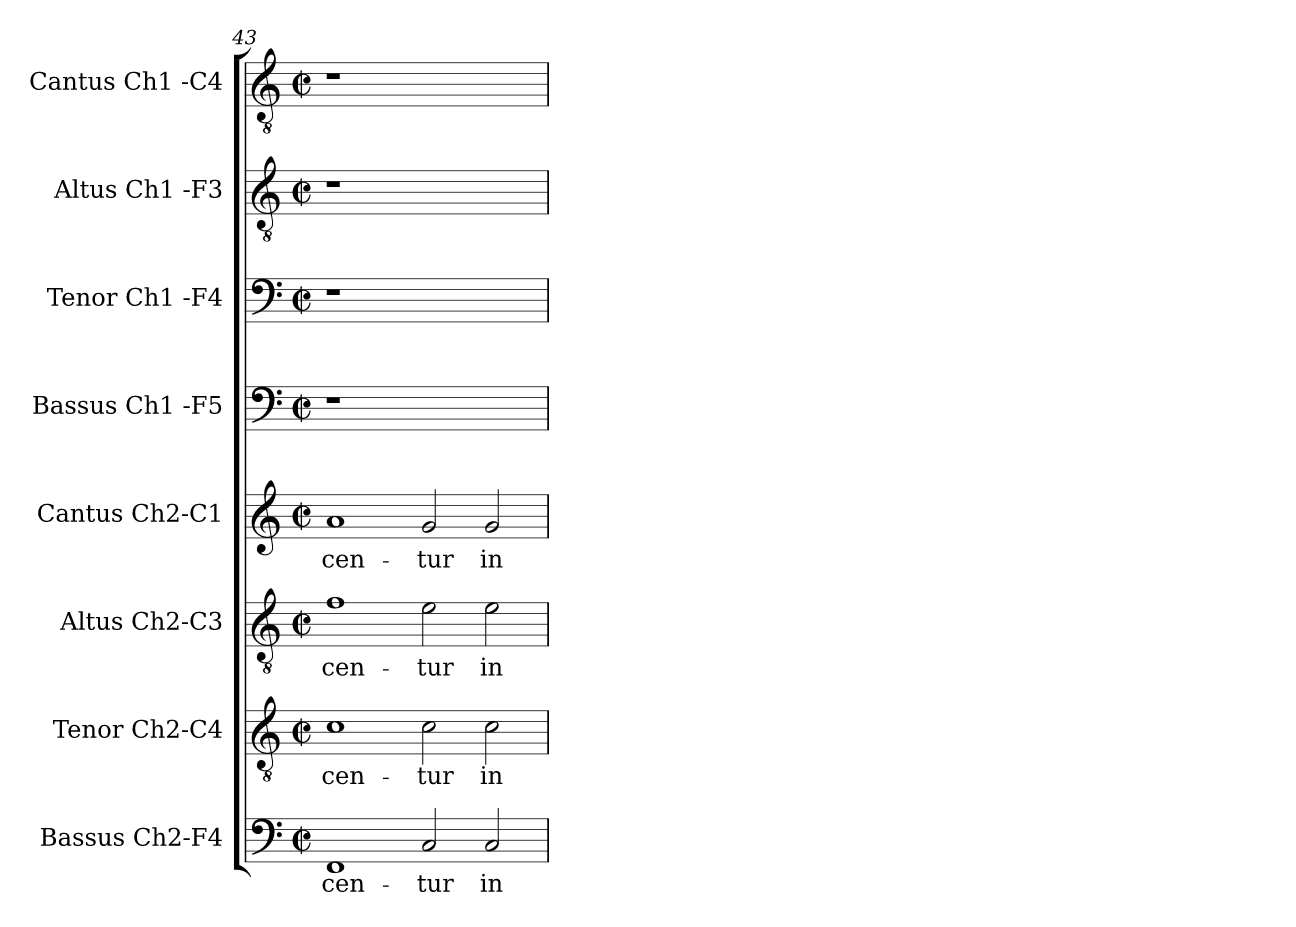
**kern	**text	**kern	**text	**kern	**text	**kern	**text	**kern	**kern	**kern	**kern
*part8	*part8	*part7	*part7	*part6	*part6	*part5	*part5	*part4	*part3	*part2	*part1
*staff8	*staff8	*staff7	*staff7	*staff6	*staff6	*staff5	*staff5	*staff4	*staff3	*staff2	*staff1
*I"Bassus Ch2-F4	*	*I"Tenor Ch2-C4	*	*I"Altus Ch2-C3	*	*I"Cantus Ch2-C1	*	*I"Bassus Ch1 -F5	*I"Tenor Ch1 -F4	*I"Altus Ch1 -F3	*I"Cantus Ch1 -C4
*I'B2	*	*I'T2	*	*I'A2	*	*I'C2	*	*I'B1	*I'T1	*I'A1	*I'C1
*clefF4	*	*clefGv2	*	*clefGv2	*	*clefG2	*	*clefF4	*clefF4	*clefGv2	*clefGv2
*k[]	*	*k[]	*	*k[]	*	*k[]	*	*k[]	*k[]	*k[]	*k[]
*M2/2	*	*M2/2	*	*M2/2	*	*M2/2	*	*M2/2	*M2/2	*M2/2	*M2/2
*met(c|)	*	*met(c|)	*	*met(c|)	*	*met(c|)	*	*met(c|)	*met(c|)	*met(c|)	*met(c|)
=43	=43	=43	=43	=43	=43	=43	=43	=43	=43	=43	=43
!	!LO:LY:b	!	!LO:LY:b	!	!LO:LY:b	!	!LO:LY:b	!	!	!	!
1FF	-cen-	1c	-cen-	1f	-cen-	1a	-cen-	1r	1r	1r	1r
!	!LO:LY:b	!	!LO:LY:b	!	!LO:LY:b	!	!LO:LY:b	!	!	!	!
2C/	-tur	2c\	-tur	2e\	-tur	2g/	-tur	1ryy	1ryy	1ryy	1ryy
!	!LO:LY:b	!	!LO:LY:b	!	!LO:LY:b	!	!LO:LY:b	!	!	!	!
2C/	in	2c\	in	2e\	in	2g/	in	.	.	.	.
=	=	=	=	=	=	=	=	=	=	=	=
*-	*-	*-	*-	*-	*-	*-	*-	*-	*-	*-	*-
